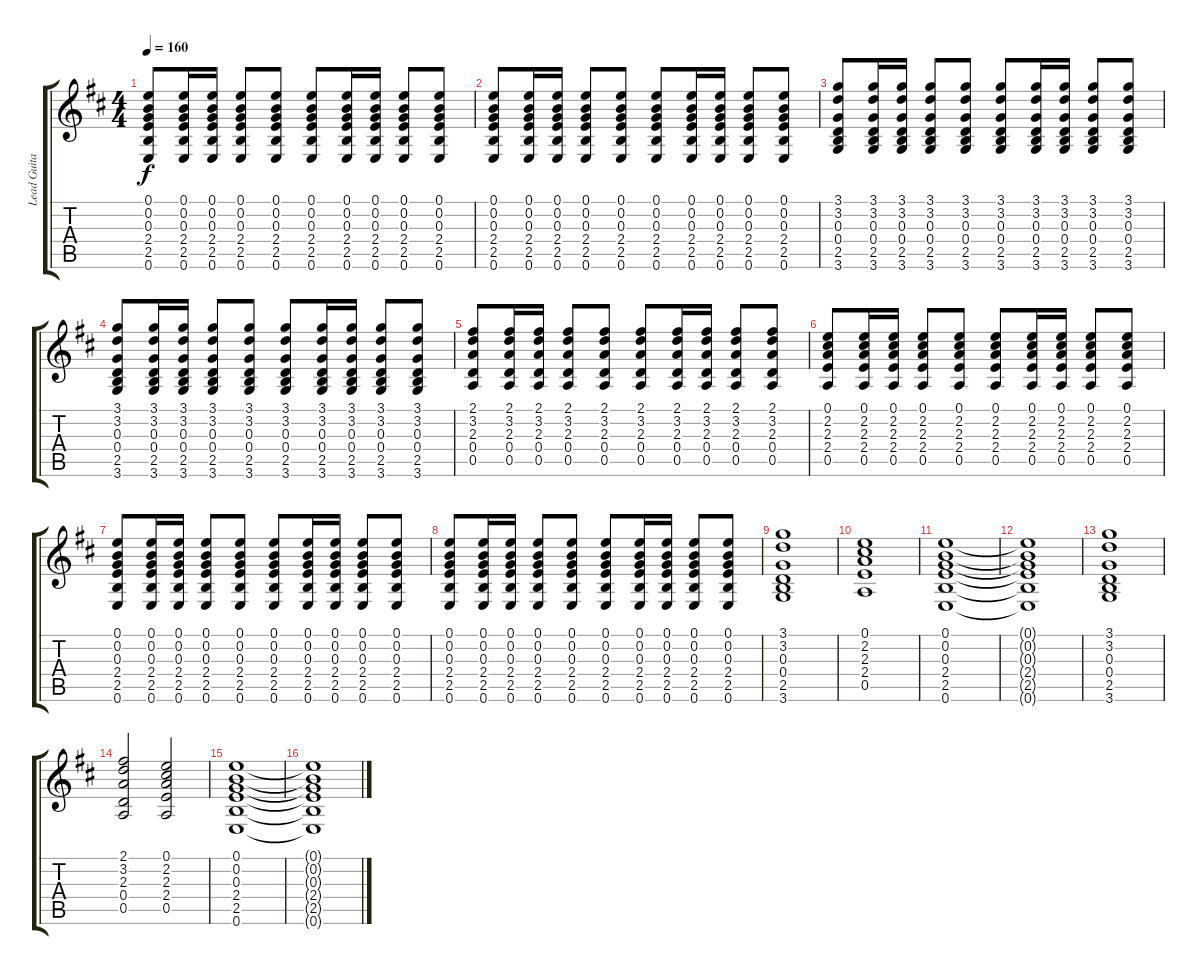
\track ("Lead Guitar (Brian Baker)" "Lead Guita") {instrument distortionguitar}
\staff {score tabs}
\tuning (E4 B3 G3 D3 A2 E2) {hide}
\ts (4 4)
\tempo 160
\clef g2
\ks d
(0.1 0.2 0.3 2.4 2.5 0.6).8{dy f} (0.1 0.2 0.3 2.4 2.5 0.6).16 (0.1 0.2 0.3 2.4 2.5 0.6).16 (0.1 0.2 0.3 2.4 2.5 0.6).8 (0.1 0.2 0.3 2.4 2.5 0.6).8 (0.1 0.2 0.3 2.4 2.5 0.6).8 (0.1 0.2 0.3 2.4 2.5 0.6).16 (0.1 0.2 0.3 2.4 2.5 0.6).16 (0.1 0.2 0.3 2.4 2.5 0.6).8 (0.1 0.2 0.3 2.4 2.5 0.6).8 |
(0.1 0.2 0.3 2.4 2.5 0.6).8 (0.1 0.2 0.3 2.4 2.5 0.6).16 (0.1 0.2 0.3 2.4 2.5 0.6).16 (0.1 0.2 0.3 2.4 2.5 0.6).8 (0.1 0.2 0.3 2.4 2.5 0.6).8 (0.1 0.2 0.3 2.4 2.5 0.6).8 (0.1 0.2 0.3 2.4 2.5 0.6).16 (0.1 0.2 0.3 2.4 2.5 0.6).16 (0.1 0.2 0.3 2.4 2.5 0.6).8 (0.1 0.2 0.3 2.4 2.5 0.6).8 |
(3.1 3.2 0.3 0.4 2.5 3.6).8 (3.1 3.2 0.3 0.4 2.5 3.6).16 (3.1 3.2 0.3 0.4 2.5 3.6).16 (3.1 3.2 0.3 0.4 2.5 3.6).8 (3.1 3.2 0.3 0.4 2.5 3.6).8 (3.1 3.2 0.3 0.4 2.5 3.6).8 (3.1 3.2 0.3 0.4 2.5 3.6).16 (3.1 3.2 0.3 0.4 2.5 3.6).16 (3.1 3.2 0.3 0.4 2.5 3.6).8 (3.1 3.2 0.3 0.4 2.5 3.6).8 |
(3.1 3.2 0.3 0.4 2.5 3.6).8 (3.1 3.2 0.3 0.4 2.5 3.6).16 (3.1 3.2 0.3 0.4 2.5 3.6).16 (3.1 3.2 0.3 0.4 2.5 3.6).8 (3.1 3.2 0.3 0.4 2.5 3.6).8 (3.1 3.2 0.3 0.4 2.5 3.6).8 (3.1 3.2 0.3 0.4 2.5 3.6).16 (3.1 3.2 0.3 0.4 2.5 3.6).16 (3.1 3.2 0.3 0.4 2.5 3.6).8 (3.1 3.2 0.3 0.4 2.5 3.6).8 |
(2.1 3.2 2.3 0.4 0.5).8 (2.1 3.2 2.3 0.4 0.5).16 (2.1 3.2 2.3 0.4 0.5).16 (2.1 3.2 2.3 0.4 0.5).8 (2.1 3.2 2.3 0.4 0.5).8 (2.1 3.2 2.3 0.4 0.5).8 (2.1 3.2 2.3 0.4 0.5).16 (2.1 3.2 2.3 0.4 0.5).16 (2.1 3.2 2.3 0.4 0.5).8 (2.1 3.2 2.3 0.4 0.5).8 |
(0.1 2.2 2.3 2.4 0.5).8 (0.1 2.2 2.3 2.4 0.5).16 (0.1 2.2 2.3 2.4 0.5).16 (0.1 2.2 2.3 2.4 0.5).8 (0.1 2.2 2.3 2.4 0.5).8 (0.1 2.2 2.3 2.4 0.5).8 (0.1 2.2 2.3 2.4 0.5).16 (0.1 2.2 2.3 2.4 0.5).16 (0.1 2.2 2.3 2.4 0.5).8 (0.1 2.2 2.3 2.4 0.5).8 |
(0.1 0.2 0.3 2.4 2.5 0.6).8 (0.1 0.2 0.3 2.4 2.5 0.6).16 (0.1 0.2 0.3 2.4 2.5 0.6).16 (0.1 0.2 0.3 2.4 2.5 0.6).8 (0.1 0.2 0.3 2.4 2.5 0.6).8 (0.1 0.2 0.3 2.4 2.5 0.6).8 (0.1 0.2 0.3 2.4 2.5 0.6).16 (0.1 0.2 0.3 2.4 2.5 0.6).16 (0.1 0.2 0.3 2.4 2.5 0.6).8 (0.1 0.2 0.3 2.4 2.5 0.6).8 |
(0.1 0.2 0.3 2.4 2.5 0.6).8 (0.1 0.2 0.3 2.4 2.5 0.6).16 (0.1 0.2 0.3 2.4 2.5 0.6).16 (0.1 0.2 0.3 2.4 2.5 0.6).8 (0.1 0.2 0.3 2.4 2.5 0.6).8 (0.1 0.2 0.3 2.4 2.5 0.6).8 (0.1 0.2 0.3 2.4 2.5 0.6).16 (0.1 0.2 0.3 2.4 2.5 0.6).16 (0.1 0.2 0.3 2.4 2.5 0.6).8 (0.1 0.2 0.3 2.4 2.5 0.6).8 |
(3.1 3.2 0.3 0.4 2.5 3.6).1 |
(0.1 2.2 2.3 2.4 0.5).1 |
(0.1 0.2 0.3 2.4 2.5 0.6).1 |
(0.1{t} 0.2{t} 0.3{t} 2.4{t} 2.5{t} 0.6{t}).1 |
(3.1 3.2 0.3 0.4 2.5 3.6).1 |
(2.1 3.2 2.3 0.4 0.5).2 (0.1 2.2 2.3 2.4 0.5).2 |
(0.1 0.2 0.3 2.4 2.5 0.6).1 |
(0.1{t} 0.2{t} 0.3{t} 2.4{t} 2.5{t} 0.6{t}).1
